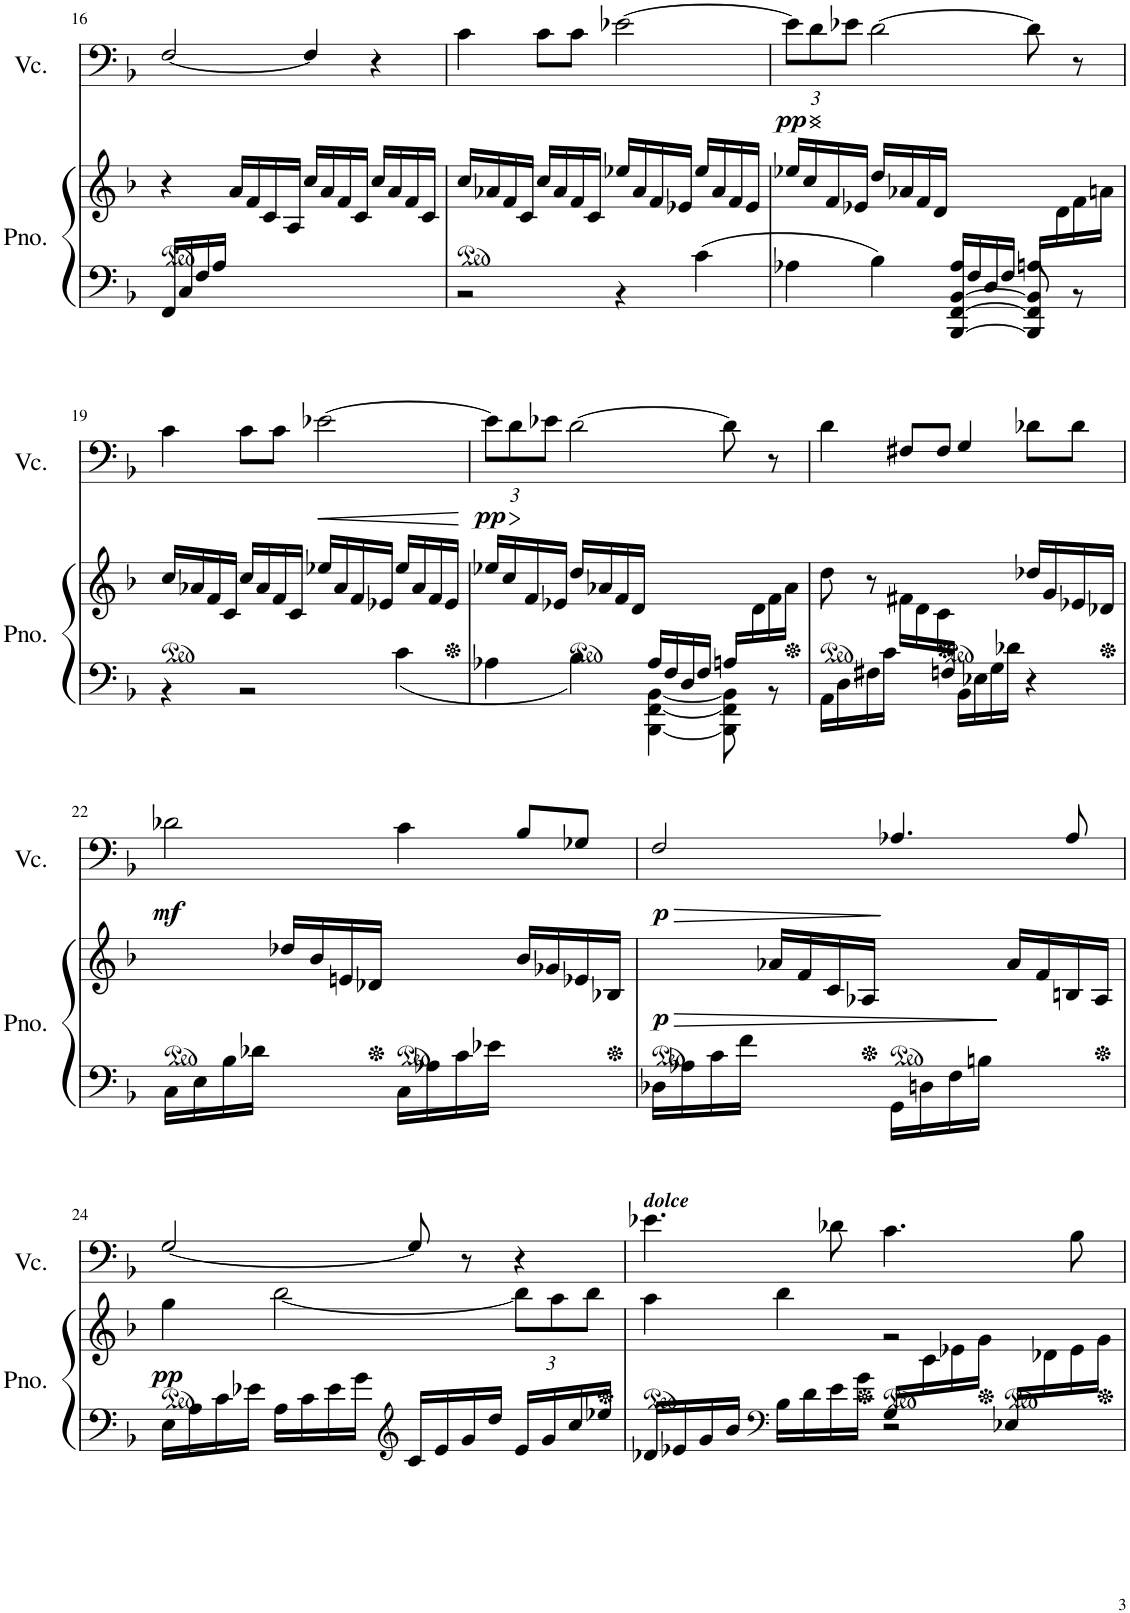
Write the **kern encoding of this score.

**kern	**kern	**dynam	**kern	**dynam
*part2	*part2	*part2	*part1	*part1
*staff3	*staff2	*staff2/3	*staff1	*staff1
*I"Piano	*	*	*I"Cello	*
*I'Pno.	*	*	*	*
!!LO:PB:g=z
*clefF4	*clefG2	*	*clefF4	*
*k[b-]	*k[b-]	*	*k[b-]	*
*F:	*F:	*	*F:	*
*M4/4	*M4/4	*	*M4/4	*
*met(c)	*met(c)	*	*met(c)	*
=16	=16	=16	=16	=16
16FF/LL	4r	.	[2F/	.
16C/	.	.	.	.
16F/	.	.	.	.
16A/JJ	.	.	.	.
2.ryy	16a/LL	.	.	.
.	16f/	.	.	.
.	16c/	.	.	.
.	16A/JJ	.	.	.
.	16cc/LL	.	4F/]	.
.	16a/	.	.	.
.	16f/	.	.	.
.	16c/JJ	.	.	.
.	16cc/LL	.	4r	.
.	16a/	.	.	.
.	16f/	.	.	.
.	16c/JJ	.	.	.
=17	=17	=17	=17	=17
*^	*	*	*	*
1ryy	2r	16cc/LL	.	4c\	.
.	.	16a-X/	.	.	.
.	.	16f/	.	.	.
.	.	16c/JJ	.	.	.
.	.	16cc/LL	.	8c\L	.
.	.	16a-/	.	.	.
.	.	16f/	.	8c\J	.
.	.	16c/JJ	.	.	.
.	4r	16ee-X/LL	.	[2e-X\	.
.	.	16a-/	.	.	.
.	.	16f/	.	.	.
.	.	16e-X/JJ	.	.	.
.	4c\	16ee-/LL	.	.	.
.	.	16a-/	.	.	.
.	.	16f/	.	.	.
.	.	16e-/JJ	.	.	.
=18	=18	=18	=18	=18	=18
*	*^	*	*	*	*
*	*	*	*	*	*Xbrackettup	*
!	!	!	!	!	!	!LO:HP:b
!	!	!	!	!	!	!LO:DY:n=1:b
2ryy	1ryy	4A-X\	16ee-X/LL	.	12e-\L]	< pp
.	.	.	16cc/	.	.	.
.	.	.	.	.	12d\	.
.	.	.	16f/	.	.	.
.	.	.	.	.	12e-X\J	.
.	.	.	16e-X/JJ	.	.	.
.	.	4B-\	16dd/LL	.	[2d\	.
.	.	.	16a-X/	.	.	.
.	.	.	16f/	.	.	.
.	.	.	16d/JJ	.	.	.
16A-/LL	.	[4BBB-/ [4FF/ [4BB-/	16ryy	.	.	.
16F/	.	.	.	.	.	.
16D/	.	.	.	.	.	.
16F/JJ	.	.	.	.	.	.
16An/LL	.	8BBB-/] 8FF/] 8BB-/]	.	.	8d\]	.
8.ryy	.	.	16d\	.	.	.
.	.	8r	16f\	.	8r	.
.	.	.	16an\JJ	.	.	.
*	*v	*v	*	*	*	*
!!LO:LB:g=z
=19	=19	=19	=19	=19	=19
1ryy	4r	16cc/LL	.	4c\	.
.	.	16a-X/	.	.	.
.	.	16f/	.	.	.
.	.	16c/JJ	.	.	.
.	2r	16cc/LL	.	8c\L	.
.	.	16a-/	.	.	.
.	.	16f/	.	8c\J	.
.	.	16c/JJ	.	.	.
!	!	!	!	!	!LO:HP:b
.	.	16ee-X/LL	.	[2e-X\	<
.	.	16a-/	.	.	.
.	.	16f/	.	.	.
.	.	16e-X/JJ	.	.	.
.	4c\	16ee-/LL	.	.	.
.	.	16a-/	.	.	.
.	.	16f/	.	.	.
.	.	16e-/JJ	.	.	.
*v	*v	*	*	*	*
.	.	.	.	[ [
=20	=20	=20	=20	=20
*^	*	*	*	*
*	*^	*	*	*	*
!	!	!	!	!	!	!LO:HP:b
!	!	!	!	!	!	!LO:DY:n=1:b
2.ryy	2ryy	4A-X\	16ee-X/LL	.	12e-\L]	> pp
.	.	.	16cc/	.	.	.
.	.	.	.	.	12d\	.
.	.	.	16f/	.	.	.
.	.	.	.	.	12e-X\J	.
.	.	.	16e-X/JJ	.	.	.
.	.	4B-\	16dd/LL	.	[2d\	.
.	.	.	16a-X/	.	.	.
.	.	.	16f/	.	.	.
.	.	.	16d/JJ	.	.	.
.	16A-/LL	[<4BBB-\ [<4FF\ [<4BB-\	4ryy	.	.	.
.	16F/	.	.	.	.	.
.	16D/	.	.	.	.	.
.	16F/JJ	.	.	.	.	.
16An/LL	4ryy	8BBB-\] 8FF\] 8BB-\]	16ryy	.	8d\]	.
8.ryy	.	.	16d\	.	.	.
.	.	8r	16f\	.	8r	.
.	.	.	16a-\JJ	.	.	.
*	*v	*v	*	*	*	*
=21	=21	=21	=21	=21	=21
4..ryy	16AA\LL	8dd\	.	4d\	.
.	16D\	.	.	.	.
.	16F#X\	8r	.	.	.
.	16c\JJ	.	.	.	.
.	4ryy	16f#X\LL	.	8F#X/L	.
.	.	16d\	.	.	.
.	.	16c\	.	8F#/J	.
16Fn/JJ	.	16ryy	.	.	.
2ryy	16BB-\LL	4ryy	.	4G/	.
.	16E-X\	.	.	.	.
.	16G\	.	.	.	.
.	16d-X\JJ	.	.	.	.
.	4r	16dd-X/LL	.	8d-X\L	.
.	.	16g/	.	.	.
.	.	16e-X/	.	8d-\J	.
.	.	16d-X/JJ	.	.	.
*v	*v	*	*	*	*
!!LO:LB:g=z
=22	=22	=22	=22	=22
!	!	!	!	!LO:DY:b
16C\LL	4ryy	.	2d-X\	mf
16E\	.	.	.	.
16B-\	.	.	.	.
16d-X\JJ	.	.	.	.
4ryy	16dd-X/LL	.	.	.
.	16b-/	.	.	.
.	16en/	.	.	.
.	16d-X/JJ	.	.	.
16C\LL	4ryy	.	4c\	.
16A-X\	.	.	.	.
16c\	.	.	.	.
16e-X\JJ	.	.	.	.
4ryy	16b-/LL	.	8B-/L	.
.	16g-X/	.	.	.
.	16e-X/	.	8G-X/J	.
.	16B-X/JJ	.	.	.
=23	=23	=23	=23	=23
!	!	!LO:DY:b	!	!LO:DY:b
16D-X\LL	4ryy	p	2F/	p
16A-X\	.	.	.	.
16c\	.	.	.	.
16f\JJ	.	.	.	.
4ryy	16a-X/LL	.	.	.
.	16f/	.	.	.
.	16c/	.	.	.
.	16A-X/JJ	.	.	.
16GG\LL	4ryy	.	4.A-X/	]
16Dn\	.	.	.	.
16F\	.	.	.	.
16Bn\JJ	.	.	.	.
4ryy	16a-/LL	.	.	.
.	16f/	.	.	.
.	16Bn/	.	8A-/	.
.	16A-/JJ	.	.	.
!!LO:LB:g=z
=24	=24	=24	=24	=24
*	*^	*	*	*
!	!	!	!LO:DY:b	!	!
16E\LL	1ryy	4gg\	pp	[2G/	.
16A\	.	.	.	.	.
16c\	.	.	.	.	.
16e-X\JJ	.	.	.	.	.
16A\LL	.	[2bb-\	.	.	.
16c\	.	.	.	.	.
16e-\	.	.	.	.	.
16g\JJ	.	.	.	.	.
*clefG2	*	*	*	*	*
16c/LL	.	.	.	8G/]	.
16e-/	.	.	.	.	.
16g/	.	.	.	8r	.
16dd/JJ	.	.	.	.	.
*	*	*Xbrackettup	*	*	*
16e-/LL	.	12bb-\L]	.	4r	.
16g/	.	.	.	.	.
.	.	12aa\	.	.	.
16cc/	.	.	.	.	.
.	.	12bb-\J	.	.	.
16ee-X/JJ	.	.	.	.	.
=25	=25	=25	=25	=25	=25
*^	*	*	*	*	*
!	!	!	!	!	!LO:TX:a:Bi:t=dolce	!
2ryy	16d-X/LL	2ryy	4aa\	.	4.e-X\	.
.	16e-X/	.	.	.	.	.
.	16g/	.	.	.	.	.
.	16b-/JJ	.	.	.	.	.
*clefF4	*	*	*	*	*	*
.	16B-\LL	.	4bb-\	.	.	.
.	16d-\	.	.	.	.	.
.	16e-\	.	.	.	8d-X\	.
.	16g\JJ	.	.	.	.	.
16G/LL	2r	16ryy	2r	.	4.c\	.
8.ryy	.	16c\	.	.	.	.
.	.	16e-X\	.	.	.	.
.	.	16g\JJ	.	.	.	.
16E-X/LL	.	16ryy	.	.	.	.
8.ryy	.	16d-X\	.	.	.	.
.	.	16e-\	.	.	8B-\	.
.	.	16g\JJ	.	.	.	.
*v	*v	*	*	*	*	*
*	*v	*v	*	*	*
=	=	=	=	=
*-	*-	*-	*-	*-
